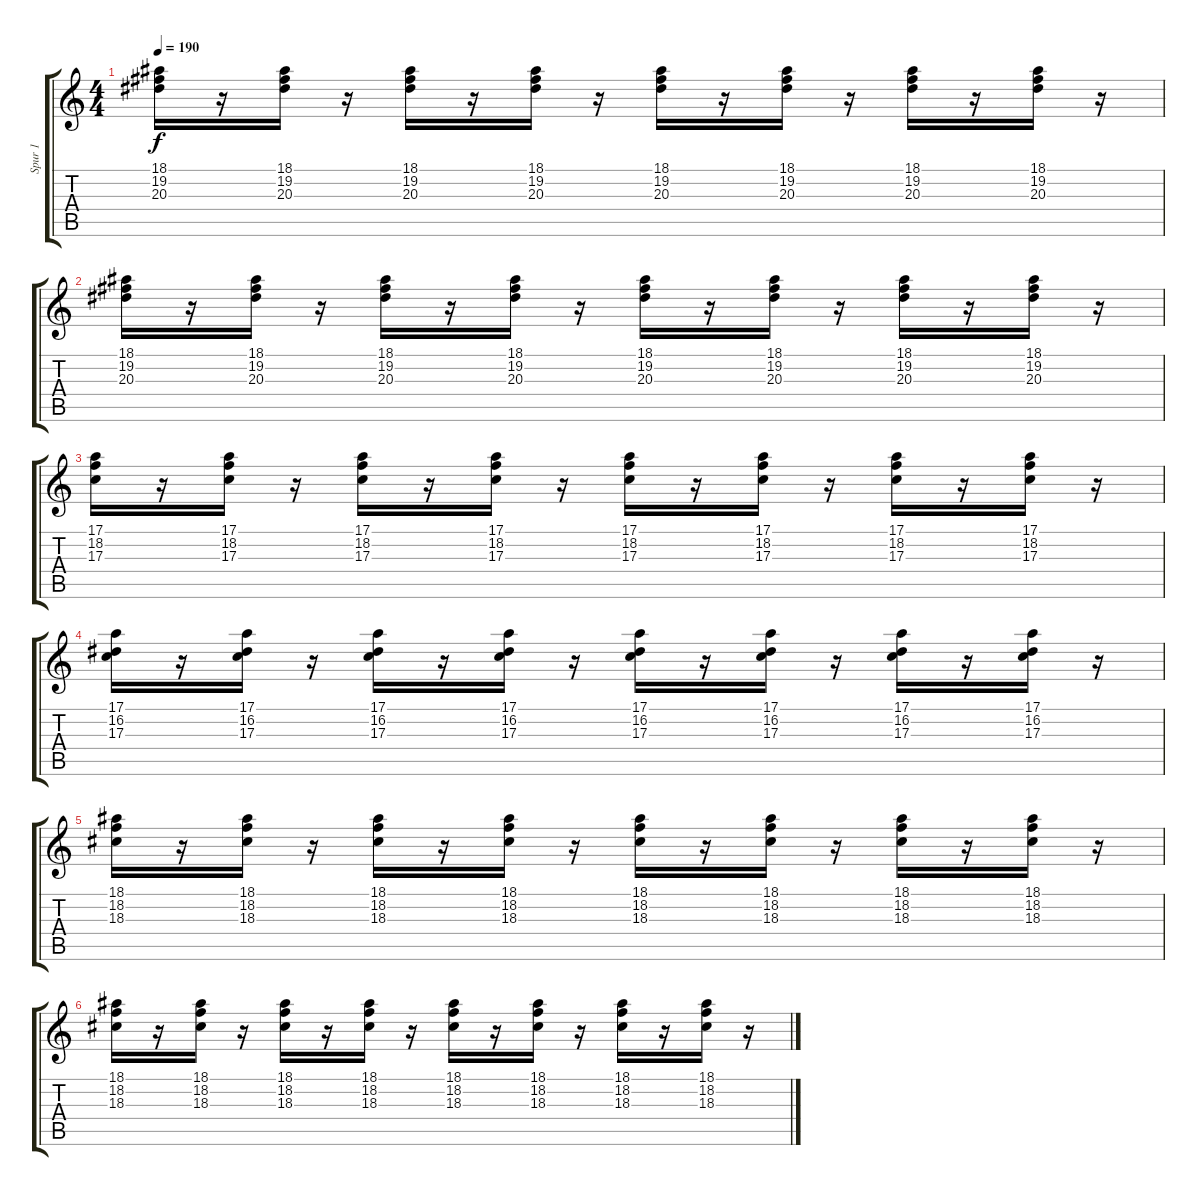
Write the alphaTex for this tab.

\track ("Spur 1" "Spur 1") {instrument acousticgrandpiano}
\staff {score tabs}
\tuning (E4 B3 G3 D3 A2 E2) {hide}
\ts (4 4)
\tempo 190
\clef g2
\ks c
(18.1 19.2 20.3).16{dy f} r.16 (18.1 19.2 20.3).16 r.16 (18.1 19.2 20.3).16 r.16 (18.1 19.2 20.3).16 r.16 (18.1 19.2 20.3).16 r.16 (18.1 19.2 20.3).16 r.16 (18.1 19.2 20.3).16 r.16 (18.1 19.2 20.3).16 r.16 |
(18.1 19.2 20.3).16 r.16 (18.1 19.2 20.3).16 r.16 (18.1 19.2 20.3).16 r.16 (18.1 19.2 20.3).16 r.16 (18.1 19.2 20.3).16 r.16 (18.1 19.2 20.3).16 r.16 (18.1 19.2 20.3).16 r.16 (18.1 19.2 20.3).16 r.16 |
(17.1 18.2 17.3).16 r.16 (17.1 18.2 17.3).16 r.16 (17.1 18.2 17.3).16 r.16 (17.1 18.2 17.3).16 r.16 (17.1 18.2 17.3).16 r.16 (17.1 18.2 17.3).16 r.16 (17.1 18.2 17.3).16 r.16 (17.1 18.2 17.3).16 r.16 |
(17.1 16.2 17.3).16 r.16 (17.1 16.2 17.3).16 r.16 (17.1 16.2 17.3).16 r.16 (17.1 16.2 17.3).16 r.16 (17.1 16.2 17.3).16 r.16 (17.1 16.2 17.3).16 r.16 (17.1 16.2 17.3).16 r.16 (17.1 16.2 17.3).16 r.16 |
(18.1 18.2 18.3).16 r.16 (18.1 18.2 18.3).16 r.16 (18.1 18.2 18.3).16 r.16 (18.1 18.2 18.3).16 r.16 (18.1 18.2 18.3).16 r.16 (18.1 18.2 18.3).16 r.16 (18.1 18.2 18.3).16 r.16 (18.1 18.2 18.3).16 r.16 |
(18.1 18.2 18.3).16 r.16 (18.1 18.2 18.3).16 r.16 (18.1 18.2 18.3).16 r.16 (18.1 18.2 18.3).16 r.16 (18.1 18.2 18.3).16 r.16 (18.1 18.2 18.3).16 r.16 (18.1 18.2 18.3).16 r.16 (18.1 18.2 18.3).16 r.16
